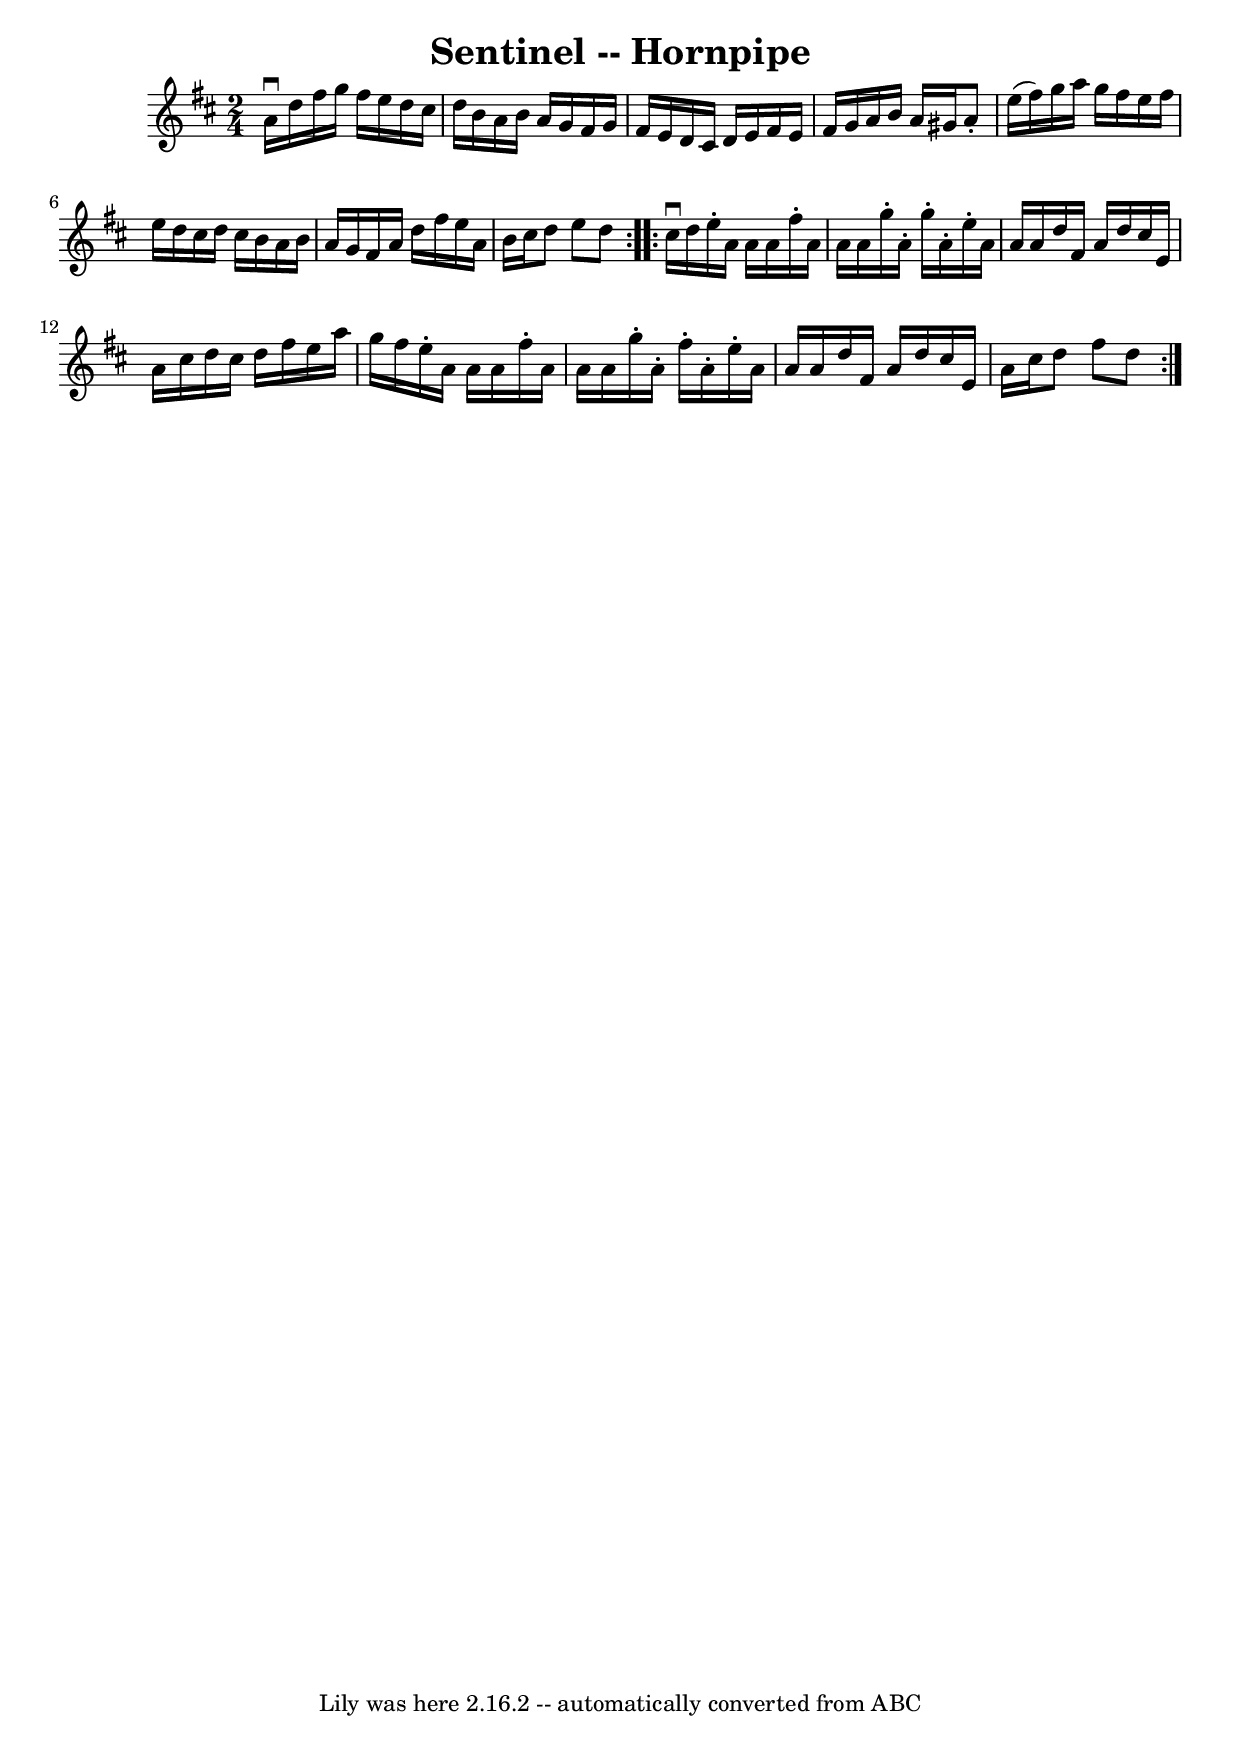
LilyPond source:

\version "2.16.2"
\include "Mammoth.ily"
\header {
  %% book = "Ryan's Mammoth Collection of Fiddle Tunes"
  crossRefNumber = "1"
  footnotes = ""
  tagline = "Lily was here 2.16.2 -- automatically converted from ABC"
  title = "Sentinel -- Hornpipe"

}
voicedefault =  {



  \repeat volta 2 {

    \time 2/4 
    \key d \major
    a'16^\downbow d''16    |
    fis''16 g''16 
    fis''16 e''16 d''16 cis''16 d''16 b'16    |
    a'16    
    b'16 a'16 g'16 fis'16 g'16 fis'16 e'16    |
    d'16    
    cis'16 d'16 e'16 fis'16 e'16 fis'16 g'16    |
    a'16   
    b'16 a'16 gis'16 a'8-. e''16 (fis''16)   |
    g''16  
    a''16 g''16 fis''16 e''16 fis''16 e''16 d''16    |
    
    cis''16 d''16 cis''16 b'16 a'16 b'16 a'16 g'16    |
    
    fis'16 a'16 d''16 fis''16 e''16 a'16 b'16 cis''16    
    |
    d''8 e''8 d''8    
  }     
  \repeat volta 2 {
    cis''16^\downbow  
    d''16    |
    e''16-. a'16 a'16 a'16 fis''16-. a'16    
    a'16 a'16    |
    g''16-. a'16-. g''16-. a'16-. e''16-.   
    a'16 a'16 a'16    |
    d''16 fis'16 a'16 d''16 cis''16  
    e'16 a'16 cis''16    |
    d''16 cis''16 d''16 fis''16    
    e''16 a''16 g''16 fis''16    |
    e''16-. a'16 a'16    
    a'16 fis''16-. a'16 a'16 a'16    |
    g''16-. a'16-.   
    fis''16-. a'16-. e''16-. a'16 a'16 a'16    |
    d''16    
    fis'16 a'16 d''16 cis''16 e'16 a'16 cis''16    |
    
    d''8 fis''8 d''8    
  }   

}

\score{
  <<

    \context Staff="default"
    {
      \voicedefault 
      
    }

  >>
  \layout {
    
  }
  \midi {
  }

}
